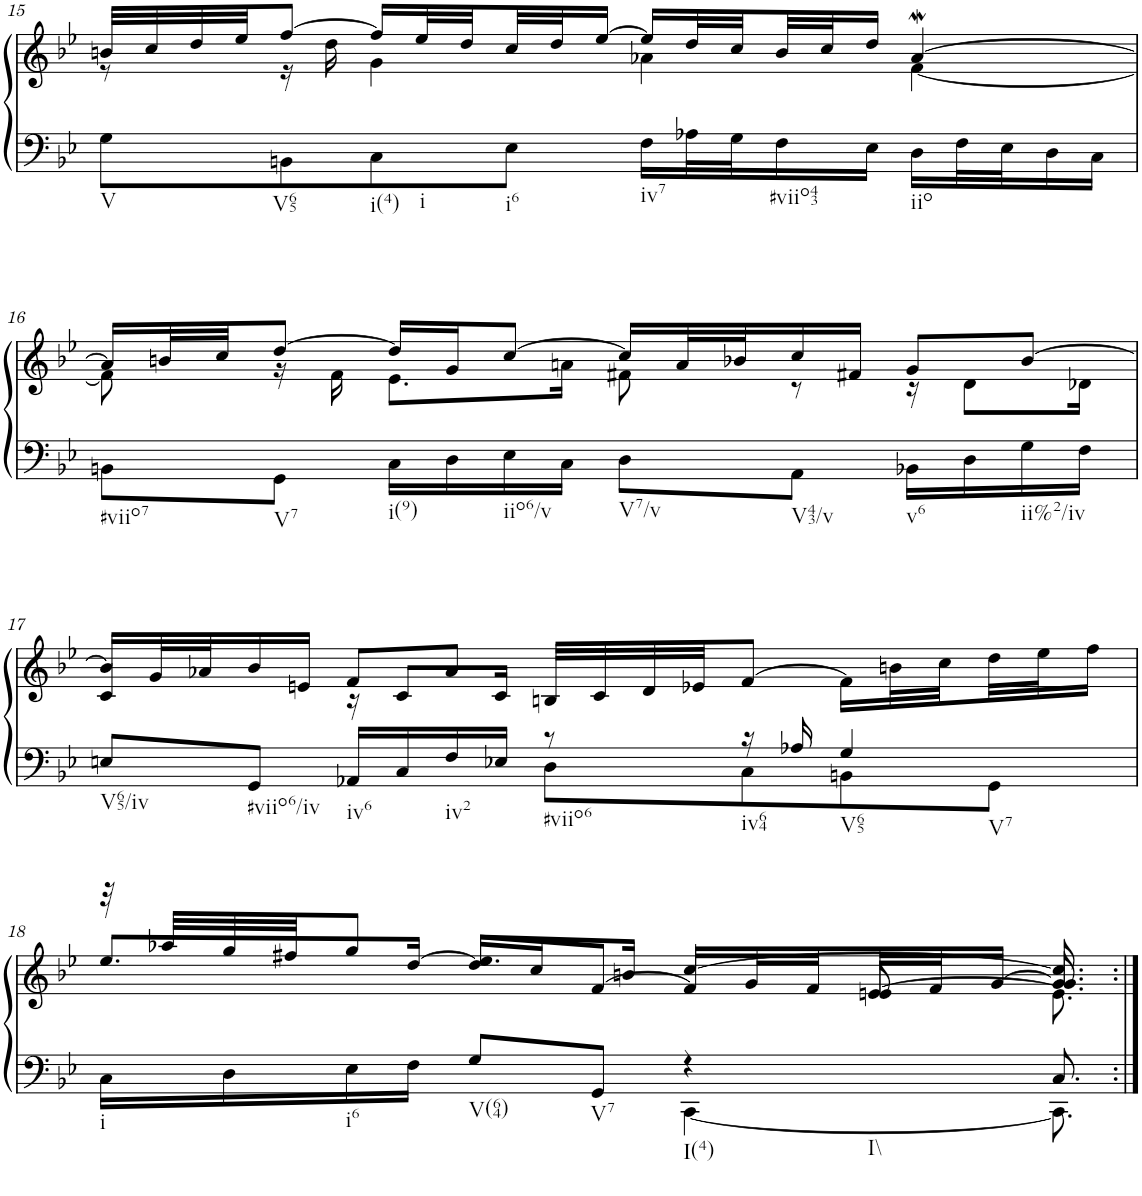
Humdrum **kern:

**kern	**kern
*part1	*part1
*staff2	*staff1
*I"unbenannt2	*
!!LO:PB:g=z
*clefF4	*clefG2
*k[b-e-]	*k[b-e-]
*M4/4	*M4/4
=15	=15
*^	*^
!LO:TX:b:t=V	!	!	!
!LO:TX:b:t=V65	!	!	!
!LO:TX:b:t=i(4)	!	!	!
!LO:TX:b:t=i	!	!	!
!LO:TX:b:t=i6	!	!	!
!LO:TX:b:t=iv7	!	!	!
!LO:TX:b:t=#viio43	!	!	!
!LO:TX:b:t=iio	!	!	!
1ryy	8G\L	32bn/LLL	8r
.	.	32cc/	.
.	.	32dd/	.
.	.	32ee-/JJ	.
.	8BBn\	[8ff/J	16r
.	.	.	16dd\
.	8C\	16ff/LL]	4g\
.	.	32ee-/L	.
.	.	32dd/	.
.	8E-\J	32cc/	.
.	.	32dd/J	.
.	.	[16ee-/JJ	.
.	16F\LL	16ee-/LL]	4a-X\
.	32A-X\L	32dd/L	.
.	32G\J	32cc/	.
.	16F\	32b/	.
.	.	32cc/J	.
.	16E-\JJ	16dd/JJ	.
.	16D\LL	[4a-w/	[4f\
.	32F\L	.	.
.	32E-\J	.	.
.	16D\	.	.
.	16C\JJ	.	.
!!LO:LB:g=z	!!
=16	=16	=16	=16
!LO:TX:b:t=#viio7	!	!	!
!LO:TX:b:t=V7	!	!	!
!LO:TX:b:t=i(9)	!	!	!
!LO:TX:b:t=iio6/v	!	!	!
!LO:TX:b:t=V7/v	!	!	!
!LO:TX:b:t=V43/v	!	!	!
!LO:TX:b:t=v6	!	!	!
!LO:TX:b:t=ii%2/iv	!	!	!
1ryy	8BBn\L	16a-/LL]	8f\]
.	.	32bn/L	.
.	.	32cc/JJ	.
.	8GG\J	[8dd/J	16r
.	.	.	16f\
.	16C\LL	16dd/LL]	8.e-\L
.	16D\	16g/J	.
.	16E-\	[8cc/J	.
.	16C\JJ	.	16an\Jk
.	8D\L	16cc/LL]	8f#X\
.	.	32a/L	.
.	.	32b-X/J	.
.	8AA\J	16cc/	8r
.	.	16f#X/JJ	.
.	16BB-X\LL	8g/L	16r
.	16D\	.	8d\L
.	16G\	[8b-/J	.
.	16F\JJ	.	16d-X\Jk
!!LO:LB:g=z	!!
=17	=17	=17	=17
!LO:TX:b:t=V65/iv	!	!	!
8En/L	2ryy	16b-/LL]	4c/
.	.	32g/L	.
.	.	32a-X/J	.
!LO:TX:b:t=#viio6/iv	!	!	!
8GG/J	.	16b-/	.
.	.	16en/JJ	.
!LO:TX:b:t=iv6	!	!	!
16AA-X/LL	.	8f/L	16r
16C/	.	.	8c/L
!LO:TX:b:t=iv2	!	!	!
16F/	.	8a-/J	.
16E-X/JJ	.	.	16c/Jk
!LO:TX:b:t=#viio6	!	!	!
8r	8D\L	32Bn/LLL	2ryy
.	.	32c/	.
.	.	32d/	.
.	.	32e-X/JJ	.
!LO:TX:b:t=iv64	!	!	!
16r	8C\	[8f/J	.
16A-X/	.	.	.
!LO:TX:b:t=V65	!	!	!
!LO:TX:b:t=V7	!	!	!
4G/	8BBn\	16f\LL]	.
.	.	32bn\L	.
.	.	32cc\	.
.	8GG\J	32dd\	.
.	.	32ee-\J	.
.	.	16ff\JJ	.
!!LO:LB:g=z
=18	=18	=18	=18
*	*	*	*^
!LO:TX:b:t=i	!	!	!	!
16C\LL	2ryy	32r	8ryy	8.ee-/L
.	.	32aa-X/LLL	.	.
16D\	.	32gg/	.	.
.	.	32ff#X/JJ	.	.
!LO:TX:b:t=i6	!	!	!	!
16E-\	.	8gg/J	16ryy@	.
16F\JJ	.	.	16ryy@	[16dd/Jk
!LO:TX:b:t=V(64)	!	!	!	!
8G/L	.	8.ee-/L	16ryy@	16dd/LL]
.	.	.	16ryy@	16cc/J
!LO:TX:b:t=V7	!	!	!	!
8GG/J	.	.	16ryy@	[8f/J
.	.	16bn/Jk	16ryy@	.
!LO:TX:b:t=I(4)	!	!	!	!
!LO:TX:b:t=I\\	!	!	!	!
4r	[4CC\	[4cc/	16ryy@	16f/LL]
.	.	.	32ryy@	32g/L
.	.	.	32ryy@	32f/
.	.	.	[8en/	32e/
.	.	.	.	32f/J
.	.	.	.	[16g/JJ
8.C/	8.CC\]	8.g/ 8.cc/]	8.e\]	8.g/]
*v	*v	*	*	*
*	*v	*v	*v
=:|!	=:|!
*-	*-
